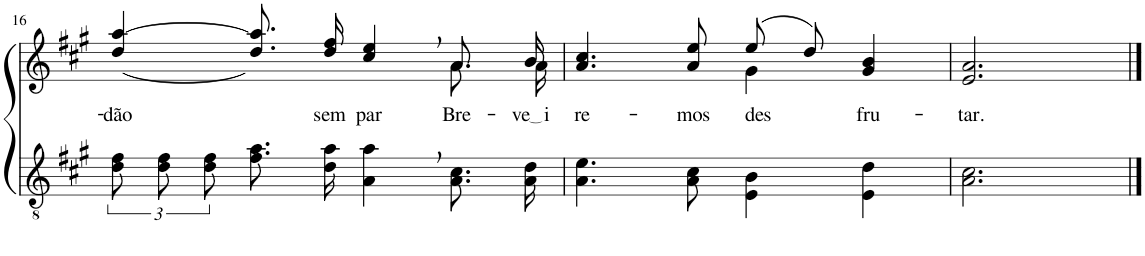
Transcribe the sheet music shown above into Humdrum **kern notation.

**kern	**kern	**text
*part2	*part1	*part1
*staff2	*staff1	*staff1
*I"Parte III e IV	*I"Parte I e II	*
!!LO:PB:g=z
*clefGv2	*clefG2	*
*Trd5c9	*Trd5c9	*
*k[f#c#g#]	*k[f#c#g#]	*
*M4/4	*M4/4	*
=16	=16	=16
!	!	!LO:LY:b
*	*^	*
12d\ 12f#\L	[4dd/ [4aa/	2.ryy	dão
12d\ 12f#\	.	.	.
12d\ 12f#\J	.	.	.
8.f#\ 8.a\L	8.dd]\ 8.aa]\L	.	.
!	!	!	!LO:LY:b
16d\ 16a\Jk	16dd\ 16ff#\Jk	.	sem
!	!	!	!LO:LY:b
4A\, 4a\,	4cc#/, 4ee/,	.	par
!	!	!	!LO:LY:b
8.A\ 8.c#\L	8.a/L	8.a\L	Bre-
!	!	!	!LO:LY:b
16A\ 16d\Jk	16b/Jk	16a\Jk	ve i
=17	=17	=17	=17
!	!	!	!LO:LY:b
4.A\ 4.e\	4.a/ 4.cc#/	2ryy	-re-
!	!	!	!LO:LY:b
8A\ 8c#\	8a/ 8ee/	.	-mos
!	!	!	!LO:LY:b
4E\ 4B\	(8ee/L	4g#\	des-
.	8dd/J)	.	.
!	!	!	!LO:LY:b
4E\ 4d\	4g#/ 4b/	4ryy	-fru-
=18	=18	=18	=18
!	!	!	!LO:LY:b
*	*v	*v	*
2.A\ 2.c#\	2.e/ 2.a/	-tar.
==	==	==
*-	*-	*-
